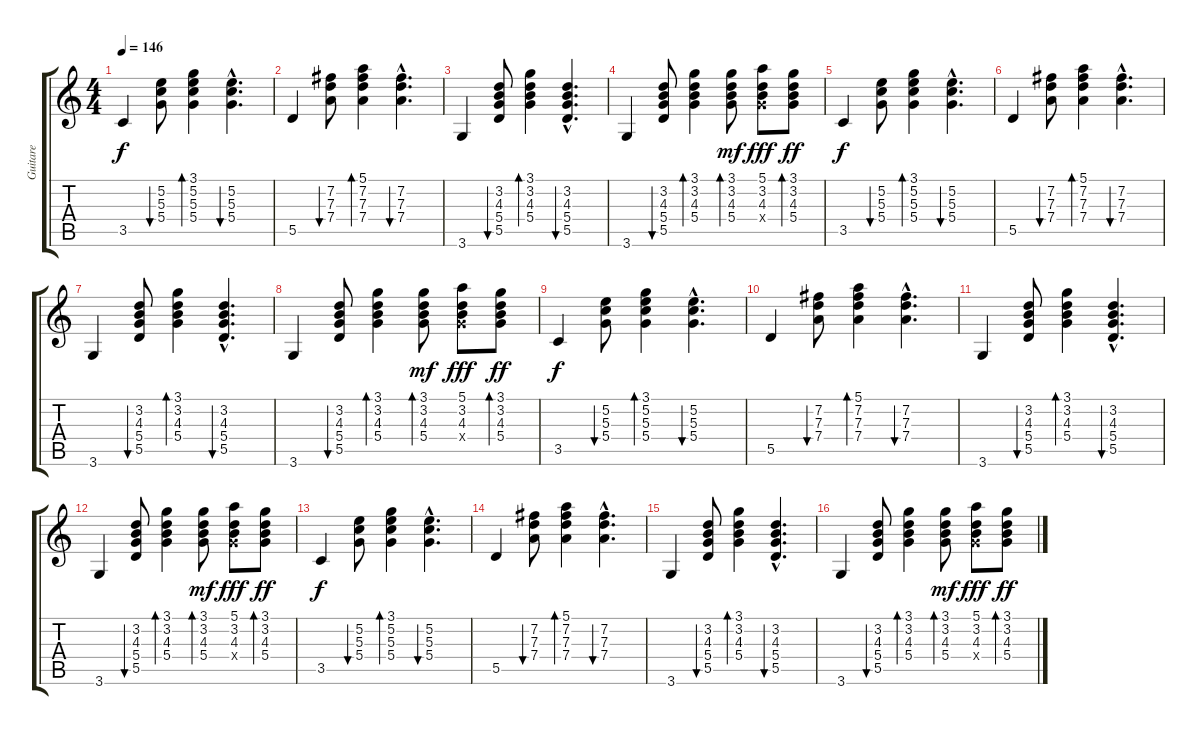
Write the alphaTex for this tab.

\track ("Guitare" "Guitare") {instrument acousticguitarnylon}
\staff {score tabs}
\tuning (E4 B3 G3 D3 A2 E2) {hide}
\ts (4 4)
\tempo 146
\clef g2
\ks c
3.5.4{dy f} (5.2 5.3 5.4).8{bu 60} (3.1 5.2 5.3 5.4).4{bd 60} (5.2{hac} 5.3{hac} 5.4{hac}).4{d bu 60} |
5.5.4 (7.2 7.3 7.4).8{bu 60} (5.1 7.2 7.3 7.4).4{bd 60} (7.2{hac} 7.3{hac} 7.4{hac}).4{d bu 60} |
3.6.4 (3.2 4.3 5.4 5.5).8{bu 60} (3.1 3.2 4.3 5.4).4{bd 60} (3.2{hac} 4.3{hac} 5.4{hac} 5.5{hac}).4{d bu 60} |
3.6.4 (3.2 4.3 5.4 5.5).8{bu 60} (3.1 3.2 4.3 5.4).4{bd 60} (3.1 3.2 4.3 5.4).8{bd 60 dy mf} (5.1 3.2 4.3 5.4{x}).8{dy fff} (3.1 3.2 4.3 5.4).8{bd 60 dy ff} |
3.5.4{dy f} (5.2 5.3 5.4).8{bu 60} (3.1 5.2 5.3 5.4).4{bd 60} (5.2{hac} 5.3{hac} 5.4{hac}).4{d bu 60} |
5.5.4 (7.2 7.3 7.4).8{bu 60} (5.1 7.2 7.3 7.4).4{bd 60} (7.2{hac} 7.3{hac} 7.4{hac}).4{d bu 60} |
3.6.4 (3.2 4.3 5.4 5.5).8{bu 60} (3.1 3.2 4.3 5.4).4{bd 60} (3.2{hac} 4.3{hac} 5.4{hac} 5.5{hac}).4{d bu 60} |
3.6.4 (3.2 4.3 5.4 5.5).8{bu 60} (3.1 3.2 4.3 5.4).4{bd 60} (3.1 3.2 4.3 5.4).8{bd 60 dy mf} (5.1 3.2 4.3 5.4{x}).8{dy fff} (3.1 3.2 4.3 5.4).8{bd 60 dy ff} |
3.5.4{dy f} (5.2 5.3 5.4).8{bu 60} (3.1 5.2 5.3 5.4).4{bd 60} (5.2{hac} 5.3{hac} 5.4{hac}).4{d bu 60} |
5.5.4 (7.2 7.3 7.4).8{bu 60} (5.1 7.2 7.3 7.4).4{bd 60} (7.2{hac} 7.3{hac} 7.4{hac}).4{d bu 60} |
3.6.4 (3.2 4.3 5.4 5.5).8{bu 60} (3.1 3.2 4.3 5.4).4{bd 60} (3.2{hac} 4.3{hac} 5.4{hac} 5.5{hac}).4{d bu 60} |
3.6.4 (3.2 4.3 5.4 5.5).8{bu 60} (3.1 3.2 4.3 5.4).4{bd 60} (3.1 3.2 4.3 5.4).8{bd 60 dy mf} (5.1 3.2 4.3 5.4{x}).8{dy fff} (3.1 3.2 4.3 5.4).8{bd 60 dy ff} |
3.5.4{dy f} (5.2 5.3 5.4).8{bu 60} (3.1 5.2 5.3 5.4).4{bd 60} (5.2{hac} 5.3{hac} 5.4{hac}).4{d bu 60} |
5.5.4 (7.2 7.3 7.4).8{bu 60} (5.1 7.2 7.3 7.4).4{bd 60} (7.2{hac} 7.3{hac} 7.4{hac}).4{d bu 60} |
3.6.4 (3.2 4.3 5.4 5.5).8{bu 60} (3.1 3.2 4.3 5.4).4{bd 60} (3.2{hac} 4.3{hac} 5.4{hac} 5.5{hac}).4{d bu 60} |
3.6.4 (3.2 4.3 5.4 5.5).8{bu 60} (3.1 3.2 4.3 5.4).4{bd 60} (3.1 3.2 4.3 5.4).8{bd 60 dy mf} (5.1 3.2 4.3 5.4{x}).8{dy fff} (3.1 3.2 4.3 5.4).8{bd 60 dy ff}
